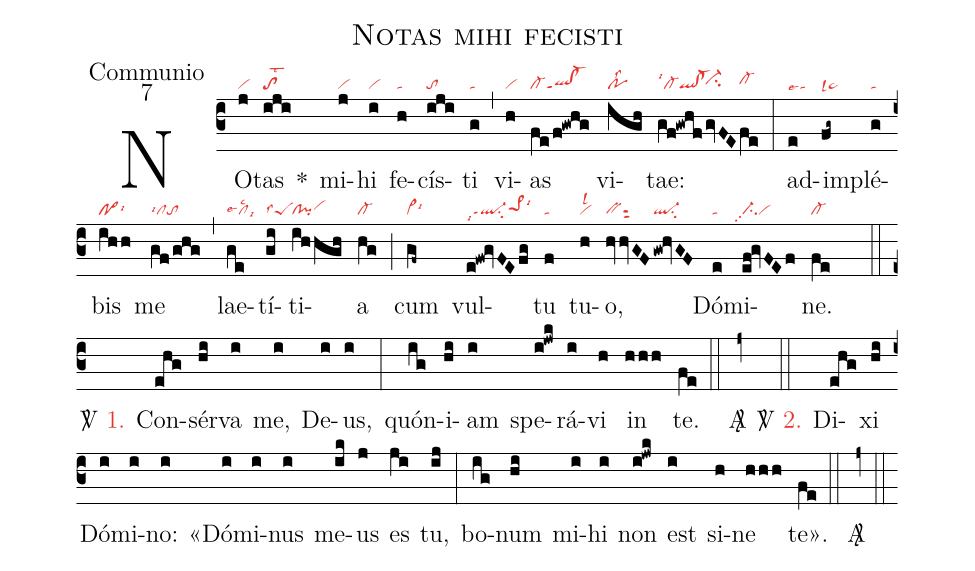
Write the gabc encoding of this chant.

nabc-lines:1;
name:Notas mihi fecisti;
office-part:Communio;
mode:7;
%%
(c3) NO(j|vi)tas(iji|tolst2) *() mi(j|vi)hi(i|vi) fe(h|ta)cís(iji|to)ti(g|ta) (,) vi(h|vi)as(fe/f!gwhg|cl-ql!cl-ppt1) vi(igh|polss2)tae:(gf!gwhf/|cl-lsi1ql!cl-|gvFE|ci-hh|fe|cl-hh) (:) ad(e|talse4)im(fg~|ta>lsl4)plé(g|ta)bis(ihh|po>lsi6) me(gf/ghg|cllsi4to) (,) lae(ge|cllsc2lsi9lse4)tí(gi|peSlss4)ti(ihhgh|cl!pivihh)a(hg|cl-) (;) cum(gf~|vi>lsi6) vul(e!fw!gvFEfg|ql-ppt1su2lsi7pe>1hhlsi6)tu(f|ta) tu(h|vilsl2)o,(hvvGF|bvsut2|gw!hvGF|ql-su2) Dó(e|ta)mi(ef!gvFEf|ci-pp2vi)ne.(fe|cl-) (::)

<sp>V/</sp> <c>1.</c> Con(ehg)sér(hi)va(i) me,(i) De(i)us,(i) (:) quón(ig)i(hi)am(i) spe(i!jwk)rá(i)vi(h) in(hhh) te.(fe) (::) <sp>A/</sp>(j+) (::)
<sp>V/</sp> <c>2.</c> Di(ehg)xi(hi) Dó(i)mi(i)no:(i) «Dó(i)mi(i)nus(i) me(ik)us(j) es(ji) tu,(ij) (:) bo(ig)num(hi) mi(i)hi(i) non(i!jwk) est(i) si(h)ne(hhh) te».(fe) (::) <sp>A/</sp>(j+) (::)
